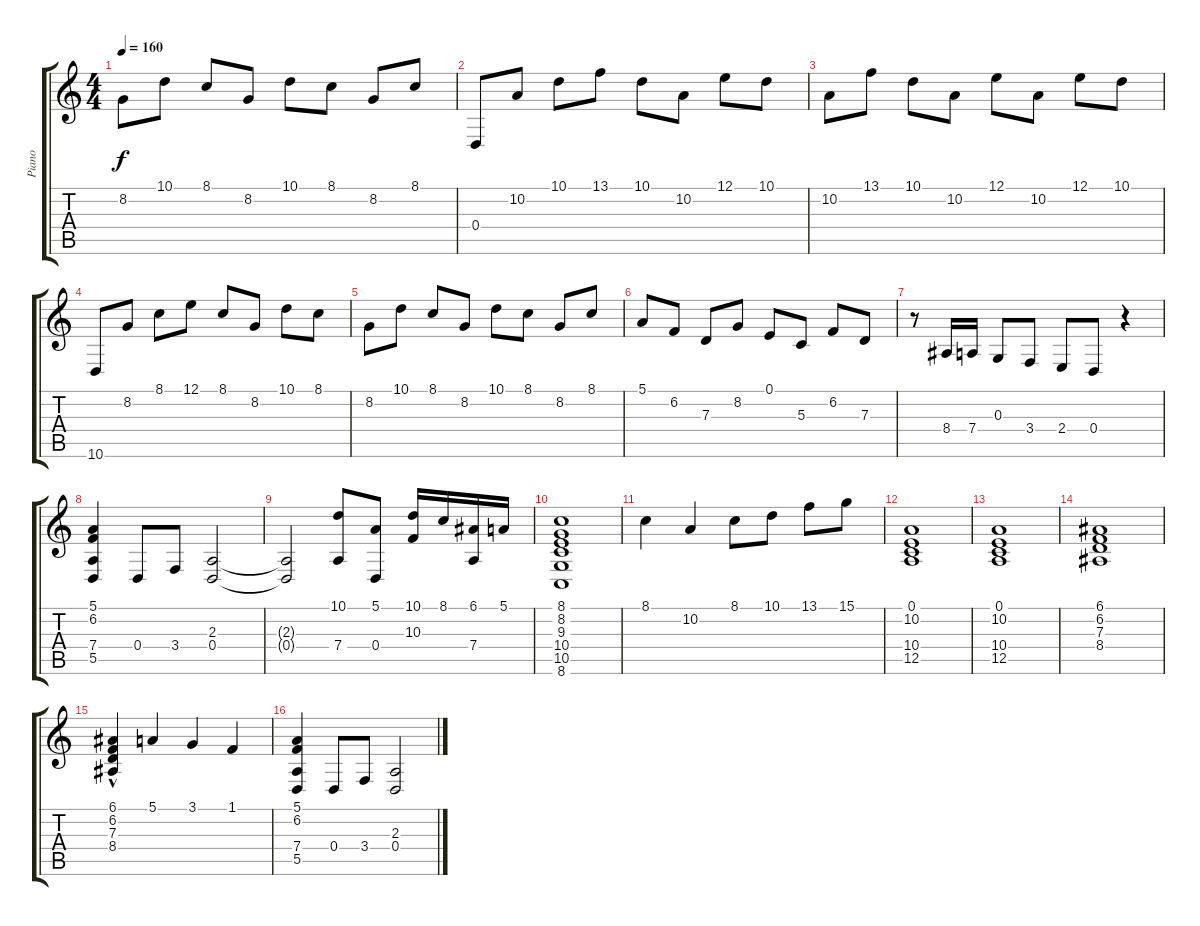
\track ("Piano" "Piano") {instrument acousticgrandpiano}
\staff {score tabs}
\tuning (E4 B3 G3 D3 A2 E2) {hide}
\ts (4 4)
\tempo 160
\clef g2
\ks c
8.2.8{dy f} 10.1.8 8.1.8 8.2.8 10.1.8 8.1.8 8.2.8 8.1.8 |
0.4.8 10.2.8 10.1.8 13.1.8 10.1.8 10.2.8 12.1.8 10.1.8 |
10.2.8 13.1.8 10.1.8 10.2.8 12.1.8 10.2.8 12.1.8 10.1.8 |
10.6.8 8.2.8 8.1.8 12.1.8 8.1.8 8.2.8 10.1.8 8.1.8 |
8.2.8 10.1.8 8.1.8 8.2.8 10.1.8 8.1.8 8.2.8 8.1.8 |
5.1.8 6.2.8 7.3.8 8.2.8 0.1.8 5.3.8 6.2.8 7.3.8 |
r.8 8.4.16 7.4.16 0.3.8 3.4.8 2.4.8 0.4.8 r.4 |
(5.1 6.2 7.4 5.5).4 0.4.8 3.4.8 (2.3 0.4).2 |
(2.3{t} 0.4{t}).2 (10.1 7.4).8 (5.1 0.4).8 (10.1 10.3).16 8.1.16 (6.1 7.4).16 5.1.16 |
(8.1 8.2 9.3 10.4 10.5 8.6).1 |
8.1.4 10.2.4 8.1.8 10.1.8 13.1.8 15.1.8 |
(0.1 10.2 10.4 12.5).1 |
(0.1 10.2 10.4 12.5).1 |
(6.1 6.2 7.3 8.4).1 |
(6.1 6.2{hac} 7.3 8.4).4 5.1.4 3.1.4 1.1.4 |
(5.1 6.2 7.4 5.5).4 0.4.8 3.4.8 (2.3 0.4).2
